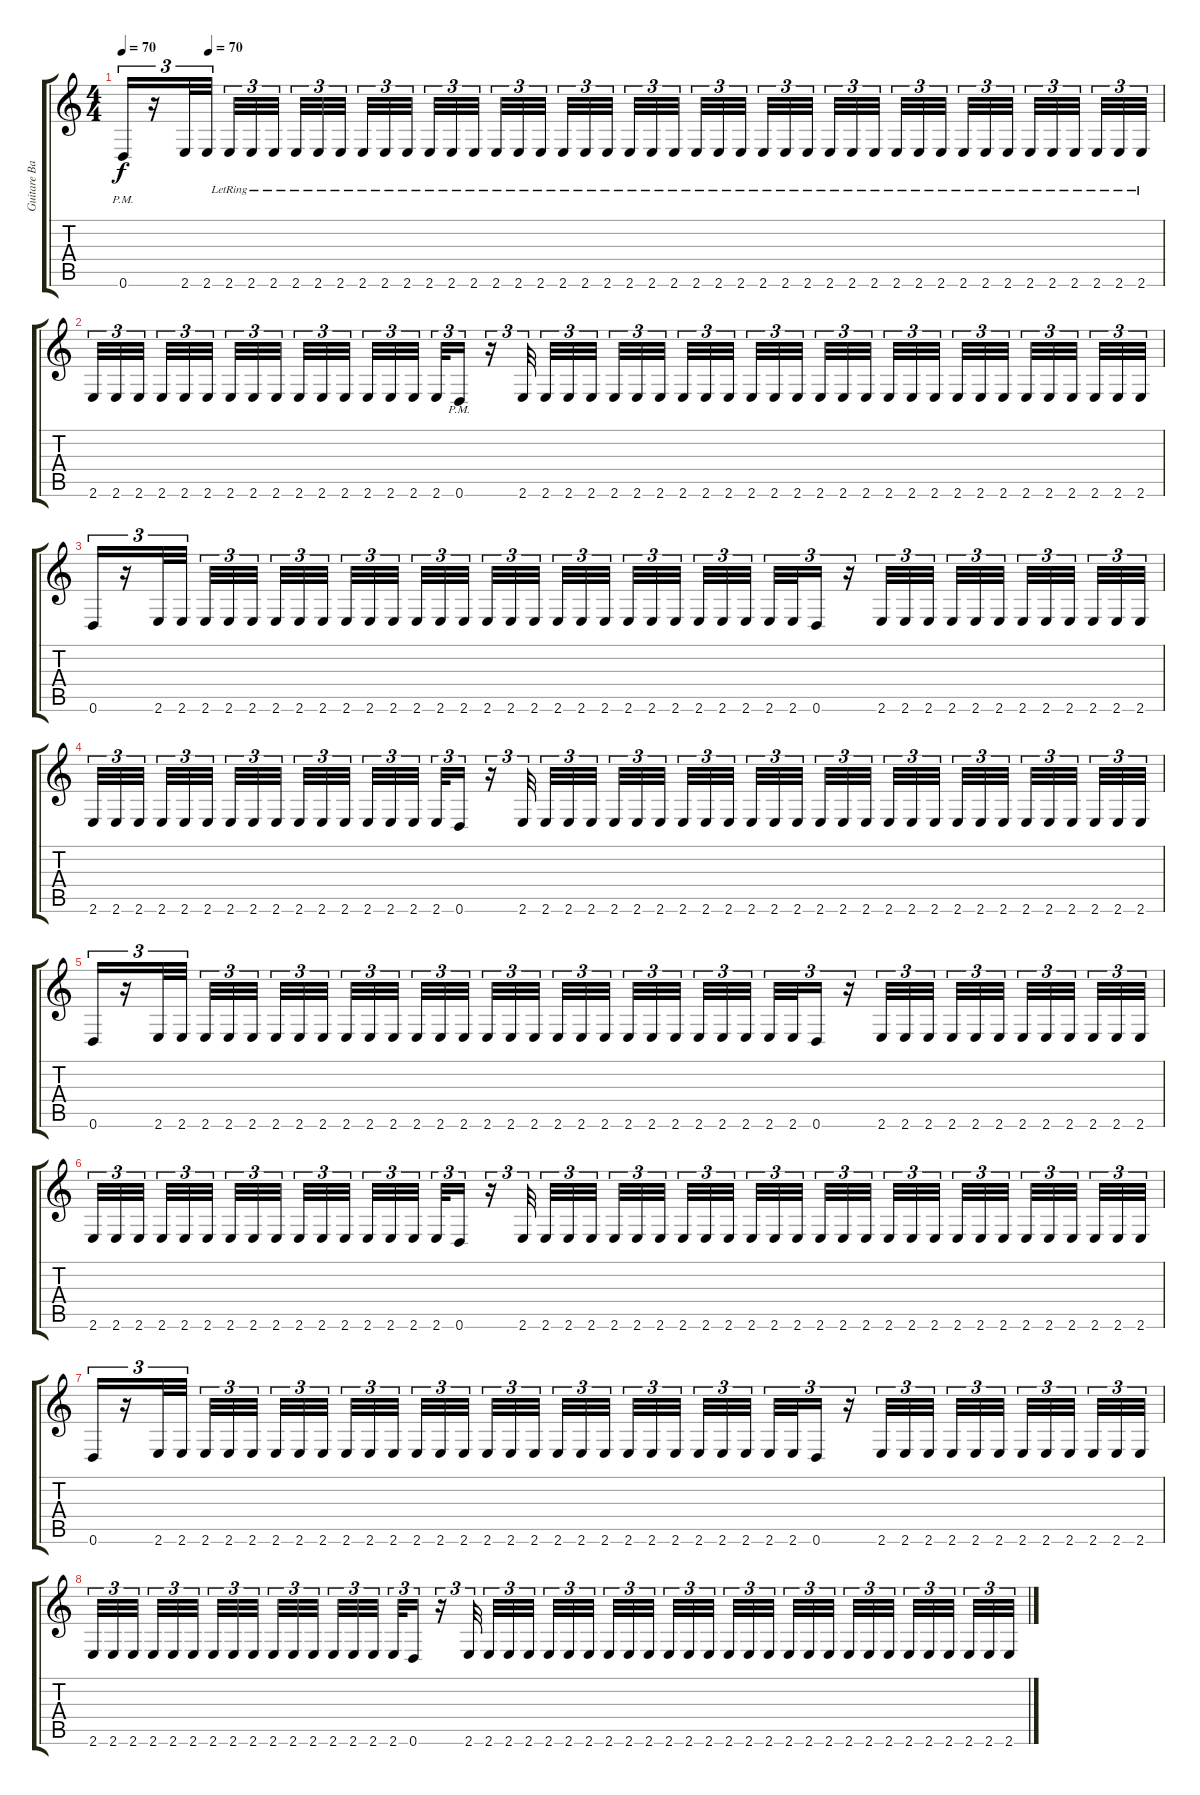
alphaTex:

\track ("Guitare Basse" "Guitare Ba") {instrument electricbasspick}
\staff {score tabs}
\tuning (E4 B3 G3 D3 A2 D2) {hide}
\ts (4 4)
\tempo 70
\tempo (70 0.08333333333333333)
\clef g2
\ks c
0.6{pm}.16{tu (3 2) dy f} r.16{tu (3 2)} 2.6.32{tu (3 2)} 2.6.32{tu (3 2)} 2.6{lr}.32{tu (3 2)} 2.6{lr}.32{tu (3 2)} 2.6{lr}.32{tu (3 2)} 2.6{lr}.32{tu (3 2)} 2.6{lr}.32{tu (3 2)} 2.6{lr}.32{tu (3 2)} 2.6{lr}.32{tu (3 2)} 2.6{lr}.32{tu (3 2)} 2.6{lr}.32{tu (3 2)} 2.6{lr}.32{tu (3 2)} 2.6{lr}.32{tu (3 2)} 2.6{lr}.32{tu (3 2)} 2.6{lr}.32{tu (3 2)} 2.6{lr}.32{tu (3 2)} 2.6{lr}.32{tu (3 2)} 2.6{lr}.32{tu (3 2)} 2.6{lr}.32{tu (3 2)} 2.6{lr}.32{tu (3 2)} 2.6{lr}.32{tu (3 2)} 2.6{lr}.32{tu (3 2)} 2.6{lr}.32{tu (3 2)} 2.6{lr}.32{tu (3 2)} 2.6{lr}.32{tu (3 2)} 2.6{lr}.32{tu (3 2)} 2.6{lr}.32{tu (3 2)} 2.6{lr}.32{tu (3 2)} 2.6{lr}.32{tu (3 2)} 2.6{lr}.32{tu (3 2)} 2.6{lr}.32{tu (3 2)} 2.6{lr}.32{tu (3 2)} 2.6{lr}.32{tu (3 2)} 2.6{lr}.32{tu (3 2)} 2.6{lr}.32{tu (3 2)} 2.6{lr}.32{tu (3 2)} 2.6{lr}.32{tu (3 2)} 2.6{lr}.32{tu (3 2)} 2.6{lr}.32{tu (3 2)} 2.6{lr}.32{tu (3 2)} 2.6{lr}.32{tu (3 2)} 2.6{lr}.32{tu (3 2)} 2.6{lr}.32{tu (3 2)} 2.6{lr}.32{tu (3 2)} |
2.6.32{tu (3 2)} 2.6.32{tu (3 2)} 2.6.32{tu (3 2)} 2.6.32{tu (3 2)} 2.6.32{tu (3 2)} 2.6.32{tu (3 2)} 2.6.32{tu (3 2)} 2.6.32{tu (3 2)} 2.6.32{tu (3 2)} 2.6.32{tu (3 2)} 2.6.32{tu (3 2)} 2.6.32{tu (3 2)} 2.6.32{tu (3 2)} 2.6.32{tu (3 2)} 2.6.32{tu (3 2)} 2.6.32{tu (3 2)} 0.6{pm}.16{tu (3 2)} r.16{tu (3 2)} 2.6.32{tu (3 2)} 2.6.32{tu (3 2)} 2.6.32{tu (3 2)} 2.6.32{tu (3 2)} 2.6.32{tu (3 2)} 2.6.32{tu (3 2)} 2.6.32{tu (3 2)} 2.6.32{tu (3 2)} 2.6.32{tu (3 2)} 2.6.32{tu (3 2)} 2.6.32{tu (3 2)} 2.6.32{tu (3 2)} 2.6.32{tu (3 2)} 2.6.32{tu (3 2)} 2.6.32{tu (3 2)} 2.6.32{tu (3 2)} 2.6.32{tu (3 2)} 2.6.32{tu (3 2)} 2.6.32{tu (3 2)} 2.6.32{tu (3 2)} 2.6.32{tu (3 2)} 2.6.32{tu (3 2)} 2.6.32{tu (3 2)} 2.6.32{tu (3 2)} 2.6.32{tu (3 2)} 2.6.32{tu (3 2)} 2.6.32{tu (3 2)} 2.6.32{tu (3 2)} |
0.6.16{tu (3 2)} r.16{tu (3 2)} 2.6.32{tu (3 2)} 2.6.32{tu (3 2)} 2.6.32{tu (3 2)} 2.6.32{tu (3 2)} 2.6.32{tu (3 2)} 2.6.32{tu (3 2)} 2.6.32{tu (3 2)} 2.6.32{tu (3 2)} 2.6.32{tu (3 2)} 2.6.32{tu (3 2)} 2.6.32{tu (3 2)} 2.6.32{tu (3 2)} 2.6.32{tu (3 2)} 2.6.32{tu (3 2)} 2.6.32{tu (3 2)} 2.6.32{tu (3 2)} 2.6.32{tu (3 2)} 2.6.32{tu (3 2)} 2.6.32{tu (3 2)} 2.6.32{tu (3 2)} 2.6.32{tu (3 2)} 2.6.32{tu (3 2)} 2.6.32{tu (3 2)} 2.6.32{tu (3 2)} 2.6.32{tu (3 2)} 2.6.32{tu (3 2)} 2.6.32{tu (3 2)} 2.6.32{tu (3 2)} 0.6.16{tu (3 2)} r.16{tu (3 2)} 2.6.32{tu (3 2)} 2.6.32{tu (3 2)} 2.6.32{tu (3 2)} 2.6.32{tu (3 2)} 2.6.32{tu (3 2)} 2.6.32{tu (3 2)} 2.6.32{tu (3 2)} 2.6.32{tu (3 2)} 2.6.32{tu (3 2)} 2.6.32{tu (3 2)} 2.6.32{tu (3 2)} 2.6.32{tu (3 2)} |
2.6.32{tu (3 2)} 2.6.32{tu (3 2)} 2.6.32{tu (3 2)} 2.6.32{tu (3 2)} 2.6.32{tu (3 2)} 2.6.32{tu (3 2)} 2.6.32{tu (3 2)} 2.6.32{tu (3 2)} 2.6.32{tu (3 2)} 2.6.32{tu (3 2)} 2.6.32{tu (3 2)} 2.6.32{tu (3 2)} 2.6.32{tu (3 2)} 2.6.32{tu (3 2)} 2.6.32{tu (3 2)} 2.6.32{tu (3 2)} 0.6.16{tu (3 2)} r.16{tu (3 2)} 2.6.32{tu (3 2)} 2.6.32{tu (3 2)} 2.6.32{tu (3 2)} 2.6.32{tu (3 2)} 2.6.32{tu (3 2)} 2.6.32{tu (3 2)} 2.6.32{tu (3 2)} 2.6.32{tu (3 2)} 2.6.32{tu (3 2)} 2.6.32{tu (3 2)} 2.6.32{tu (3 2)} 2.6.32{tu (3 2)} 2.6.32{tu (3 2)} 2.6.32{tu (3 2)} 2.6.32{tu (3 2)} 2.6.32{tu (3 2)} 2.6.32{tu (3 2)} 2.6.32{tu (3 2)} 2.6.32{tu (3 2)} 2.6.32{tu (3 2)} 2.6.32{tu (3 2)} 2.6.32{tu (3 2)} 2.6.32{tu (3 2)} 2.6.32{tu (3 2)} 2.6.32{tu (3 2)} 2.6.32{tu (3 2)} 2.6.32{tu (3 2)} 2.6.32{tu (3 2)} |
0.6.16{tu (3 2)} r.16{tu (3 2)} 2.6.32{tu (3 2)} 2.6.32{tu (3 2)} 2.6.32{tu (3 2)} 2.6.32{tu (3 2)} 2.6.32{tu (3 2)} 2.6.32{tu (3 2)} 2.6.32{tu (3 2)} 2.6.32{tu (3 2)} 2.6.32{tu (3 2)} 2.6.32{tu (3 2)} 2.6.32{tu (3 2)} 2.6.32{tu (3 2)} 2.6.32{tu (3 2)} 2.6.32{tu (3 2)} 2.6.32{tu (3 2)} 2.6.32{tu (3 2)} 2.6.32{tu (3 2)} 2.6.32{tu (3 2)} 2.6.32{tu (3 2)} 2.6.32{tu (3 2)} 2.6.32{tu (3 2)} 2.6.32{tu (3 2)} 2.6.32{tu (3 2)} 2.6.32{tu (3 2)} 2.6.32{tu (3 2)} 2.6.32{tu (3 2)} 2.6.32{tu (3 2)} 2.6.32{tu (3 2)} 0.6.16{tu (3 2)} r.16{tu (3 2)} 2.6.32{tu (3 2)} 2.6.32{tu (3 2)} 2.6.32{tu (3 2)} 2.6.32{tu (3 2)} 2.6.32{tu (3 2)} 2.6.32{tu (3 2)} 2.6.32{tu (3 2)} 2.6.32{tu (3 2)} 2.6.32{tu (3 2)} 2.6.32{tu (3 2)} 2.6.32{tu (3 2)} 2.6.32{tu (3 2)} |
2.6.32{tu (3 2)} 2.6.32{tu (3 2)} 2.6.32{tu (3 2)} 2.6.32{tu (3 2)} 2.6.32{tu (3 2)} 2.6.32{tu (3 2)} 2.6.32{tu (3 2)} 2.6.32{tu (3 2)} 2.6.32{tu (3 2)} 2.6.32{tu (3 2)} 2.6.32{tu (3 2)} 2.6.32{tu (3 2)} 2.6.32{tu (3 2)} 2.6.32{tu (3 2)} 2.6.32{tu (3 2)} 2.6.32{tu (3 2)} 0.6.16{tu (3 2)} r.16{tu (3 2)} 2.6.32{tu (3 2)} 2.6.32{tu (3 2)} 2.6.32{tu (3 2)} 2.6.32{tu (3 2)} 2.6.32{tu (3 2)} 2.6.32{tu (3 2)} 2.6.32{tu (3 2)} 2.6.32{tu (3 2)} 2.6.32{tu (3 2)} 2.6.32{tu (3 2)} 2.6.32{tu (3 2)} 2.6.32{tu (3 2)} 2.6.32{tu (3 2)} 2.6.32{tu (3 2)} 2.6.32{tu (3 2)} 2.6.32{tu (3 2)} 2.6.32{tu (3 2)} 2.6.32{tu (3 2)} 2.6.32{tu (3 2)} 2.6.32{tu (3 2)} 2.6.32{tu (3 2)} 2.6.32{tu (3 2)} 2.6.32{tu (3 2)} 2.6.32{tu (3 2)} 2.6.32{tu (3 2)} 2.6.32{tu (3 2)} 2.6.32{tu (3 2)} 2.6.32{tu (3 2)} |
0.6.16{tu (3 2)} r.16{tu (3 2)} 2.6.32{tu (3 2)} 2.6.32{tu (3 2)} 2.6.32{tu (3 2)} 2.6.32{tu (3 2)} 2.6.32{tu (3 2)} 2.6.32{tu (3 2)} 2.6.32{tu (3 2)} 2.6.32{tu (3 2)} 2.6.32{tu (3 2)} 2.6.32{tu (3 2)} 2.6.32{tu (3 2)} 2.6.32{tu (3 2)} 2.6.32{tu (3 2)} 2.6.32{tu (3 2)} 2.6.32{tu (3 2)} 2.6.32{tu (3 2)} 2.6.32{tu (3 2)} 2.6.32{tu (3 2)} 2.6.32{tu (3 2)} 2.6.32{tu (3 2)} 2.6.32{tu (3 2)} 2.6.32{tu (3 2)} 2.6.32{tu (3 2)} 2.6.32{tu (3 2)} 2.6.32{tu (3 2)} 2.6.32{tu (3 2)} 2.6.32{tu (3 2)} 2.6.32{tu (3 2)} 0.6.16{tu (3 2)} r.16{tu (3 2)} 2.6.32{tu (3 2)} 2.6.32{tu (3 2)} 2.6.32{tu (3 2)} 2.6.32{tu (3 2)} 2.6.32{tu (3 2)} 2.6.32{tu (3 2)} 2.6.32{tu (3 2)} 2.6.32{tu (3 2)} 2.6.32{tu (3 2)} 2.6.32{tu (3 2)} 2.6.32{tu (3 2)} 2.6.32{tu (3 2)} |
2.6.32{tu (3 2)} 2.6.32{tu (3 2)} 2.6.32{tu (3 2)} 2.6.32{tu (3 2)} 2.6.32{tu (3 2)} 2.6.32{tu (3 2)} 2.6.32{tu (3 2)} 2.6.32{tu (3 2)} 2.6.32{tu (3 2)} 2.6.32{tu (3 2)} 2.6.32{tu (3 2)} 2.6.32{tu (3 2)} 2.6.32{tu (3 2)} 2.6.32{tu (3 2)} 2.6.32{tu (3 2)} 2.6.32{tu (3 2)} 0.6.16{tu (3 2)} r.16{tu (3 2)} 2.6.32{tu (3 2)} 2.6.32{tu (3 2)} 2.6.32{tu (3 2)} 2.6.32{tu (3 2)} 2.6.32{tu (3 2)} 2.6.32{tu (3 2)} 2.6.32{tu (3 2)} 2.6.32{tu (3 2)} 2.6.32{tu (3 2)} 2.6.32{tu (3 2)} 2.6.32{tu (3 2)} 2.6.32{tu (3 2)} 2.6.32{tu (3 2)} 2.6.32{tu (3 2)} 2.6.32{tu (3 2)} 2.6.32{tu (3 2)} 2.6.32{tu (3 2)} 2.6.32{tu (3 2)} 2.6.32{tu (3 2)} 2.6.32{tu (3 2)} 2.6.32{tu (3 2)} 2.6.32{tu (3 2)} 2.6.32{tu (3 2)} 2.6.32{tu (3 2)} 2.6.32{tu (3 2)} 2.6.32{tu (3 2)} 2.6.32{tu (3 2)} 2.6.32{tu (3 2)}
